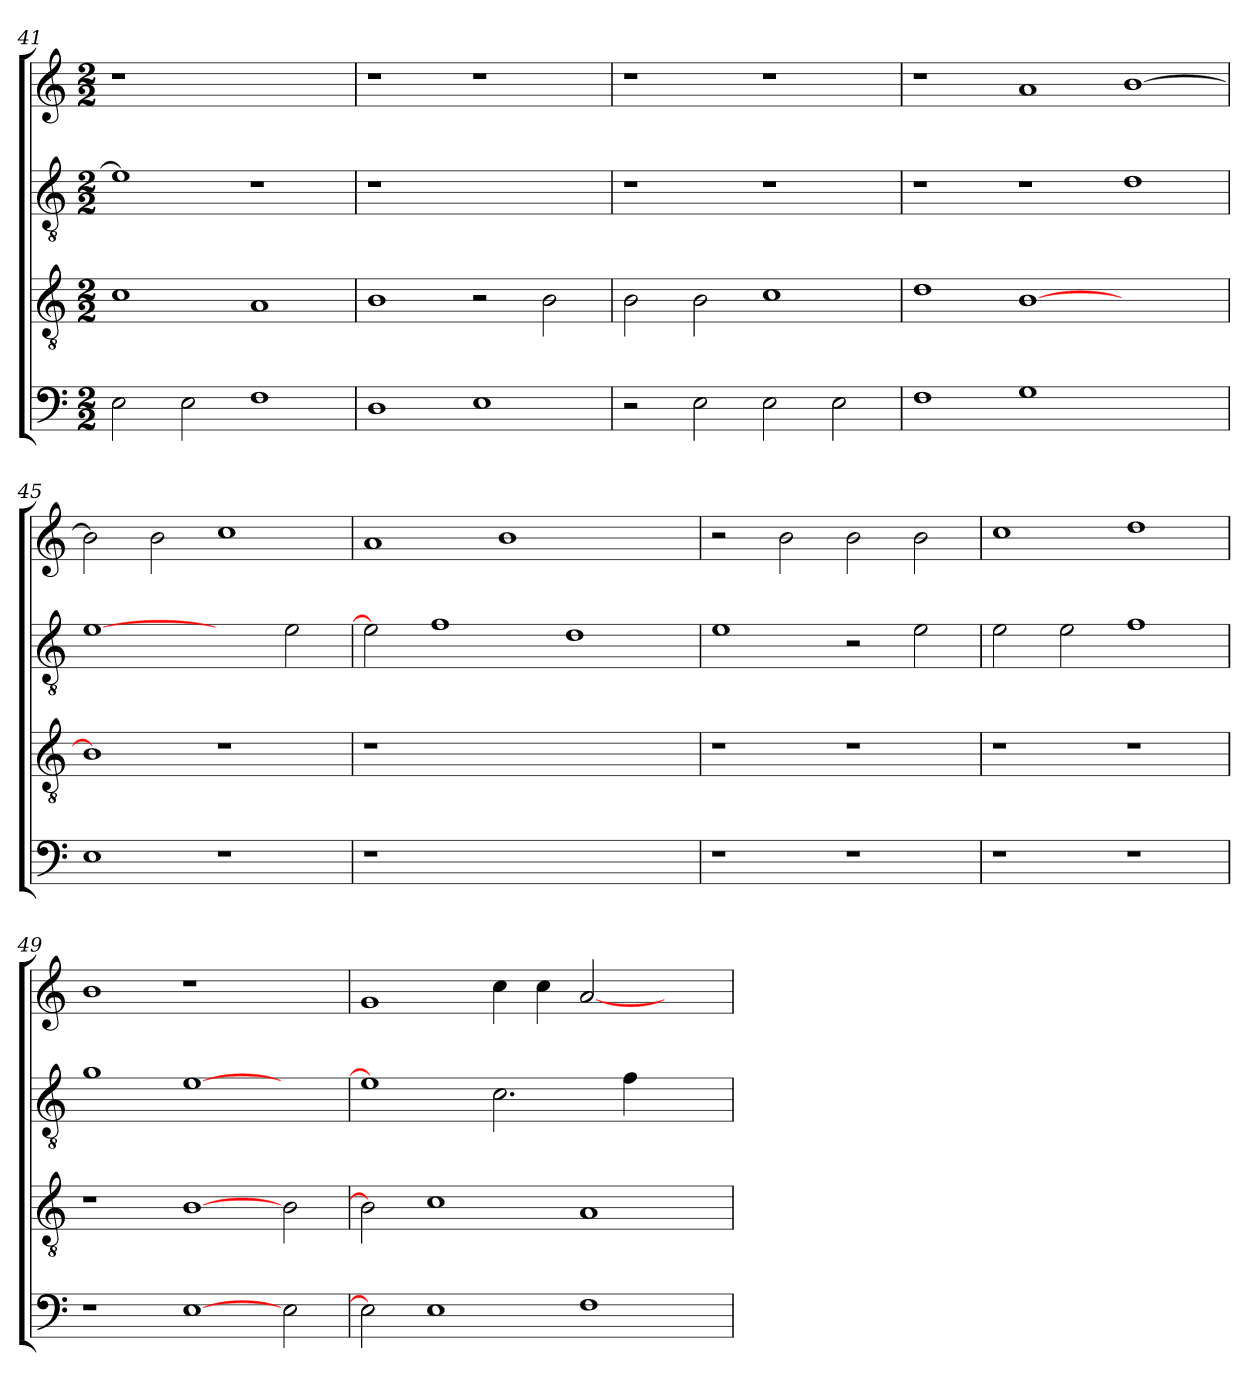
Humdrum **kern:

**kern	**kern	**kern	**kern
*part4	*part3	*part2	*part1
*staff4	*staff3	*staff2	*staff1
*clefF4	*clefGv2	*clefGv2	*clefG2
*k[]	*k[]	*k[]	*k[]
*M2/2	*M2/2	*M2/2	*M2/2
=41	=41	=41	=41
2E\	1c	1e]	1r
2E\	.	.	.
1F	1A	1r	1ryy
=42	=42	=42	=42
1D	1B	1r	1r
1E	2r	1ryy	1r
.	2B\	.	.
=43	=43	=43	=43
2r	2B\	1r	1r
2E\	2B\	.	.
2E\	1c	1r	1r
2E\	.	.	.
=44	=44	=44	=44
1F	1d	1r	1r
1G	[1B	1r	1a
1ryy	1ryy	1d	[1b
=45	=45	=45	=45
1E	1B]	[1e	2b\]
.	.	.	2b\
1r	1r	2ryy	1cc
.	.	2e\	.
=46	=46	=46	=46
1r	1r	2e]	1a
.	.	1f	.
1.ryy	1.ryy	.	1b
.	.	1d	.
.	.	.	2ryy
=47	=47	=47	=47
1r	1r	1e	2r
.	.	.	2b\
1r	1r	2r	2b\
.	.	2e\	2b\
=48	=48	=48	=48
1r	1r	2e\	1cc
.	.	2e\	.
1r	1r	1f	1dd
=49	=49	=49	=49
1r	1r	1g	1b
[1E	[1B	[1e	1r
2E\	2B\	2ryy	2ryy
=50	=50	=50	=50
2E]	2B]	1e]	1g
1E	1c	.	.
.	.	2.c\	4cc\
.	.	.	4cc\
1F	1A	.	[2a/
.	.	4f\	.
.	.	2ryy	2ryy
=	=	=	=
*-	*-	*-	*-
